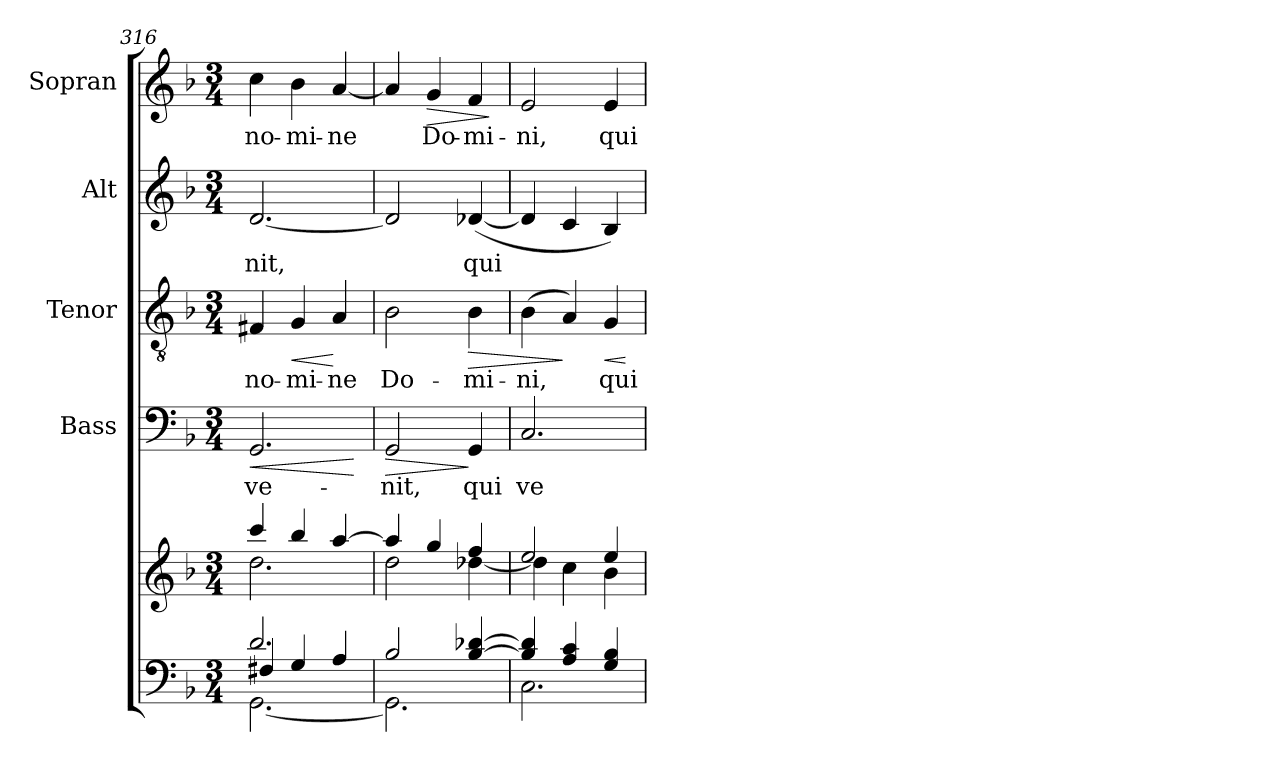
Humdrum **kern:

**kern	**kern	**kern	**text	**dynam	**kern	**text	**dynam	**kern	**text	**kern	**text	**dynam
*part5	*part5	*part4	*part4	*part4	*part3	*part3	*part3	*part2	*part2	*part1	*part1	*part1
*staff6	*staff5	*staff4	*staff4	*staff4	*staff3	*staff3	*staff3	*staff2	*staff2	*staff1	*staff1	*staff1
*	*	*I"Bass	*	*	*I"Tenor	*	*	*I"Alt	*	*I"Sopran	*	*
*	*	*I'B.	*	*	*I'T.	*	*	*I'A.	*	*I'S.	*	*
*clefF4	*clefG2	*clefF4	*	*	*clefGv2	*	*	*clefG2	*	*clefG2	*	*
*k[b-]	*k[b-]	*k[b-]	*	*	*k[b-]	*	*	*k[b-]	*	*k[b-]	*	*
*F:	*F:	*F:	*	*	*F:	*	*	*F:	*	*F:	*	*
*M3/4	*M3/4	*M3/4	*	*	*M3/4	*	*	*M3/4	*	*M3/4	*	*
=316	=316	=316	=316	=316	=316	=316	=316	=316	=316	=316	=316	=316
*^	*^	*	*	*	*	*	*	*	*	*	*	*
*	*^	*	*	*	*	*	*	*	*	*	*	*	*	*
!	!	!	!	!	!	!LO:LY:b	!LO:HP:b	!	!LO:LY:b	!	!	!LO:LY:b	!	!LO:LY:b	!
2.d/	[<2.GG\	4F#X/	4ccc/	2.dd\	2.GG/	ve-	<	4F#X/	no-	.	[2.d/	-nit,	4cc\	no-	.
!	!	!	!	!	!	!	!	!	!LO:LY:b	!LO:HP:b	!	!	!	!LO:LY:b	!
.	.	4G/	4bb-/	.	.	.	.	4G/	-mi-	<	.	.	4b-\	-mi-	.
!	!	!	!	!	!	!	!	!	!LO:LY:b	!	!	!	!	!LO:LY:b	!
.	.	4A/	[>4aa/	.	.	.	.	4A/	-ne	[	.	.	[4a/	-ne	.
*v	*v	*v	*	*	*	*	*	*	*	*	*	*	*	*	*
*	*v	*v	*	*	*	*	*	*	*	*	*	*	*
.	.	.	.	[	.	.	.	.	.	.	.	.
!!LO:PB:g=z
=317	=317	=317	=317	=317	=317	=317	=317	=317	=317	=317	=317	=317
*^	*^	*	*	*	*	*	*	*	*	*	*	*
!	!	!	!	!	!LO:LY:b	!LO:HP:b	!	!LO:LY:b	!	!	!	!	!	!
2B-/	2.GG\]	4aa/]	2dd\	2GG/	-nit,	>	2B-\	Do-	.	2d/]	.	4a/]	.	.
!	!	!	!	!	!	!	!	!	!	!	!	!	!LO:LY:b	!LO:HP:b
.	.	4gg/	.	.	.	.	.	.	.	.	.	4g/	Do-	>
!	!	!	!	!	!LO:LY:b	!	!	!LO:LY:b	!LO:HP:b	!	!LO:LY:b	!	!LO:LY:b	!
[>4B-/ [>4d-X/	.	4ff/	[<4dd-X\	4GG/	qui	]	4B-\	-mi-	>	(<[4d-X/	qui	4f/	-mi-	.
*v	*v	*	*	*	*	*	*	*	*	*	*	*	*	*
*	*v	*v	*	*	*	*	*	*	*	*	*	*	*
.	.	.	.	.	.	.	.	.	.	.	.	]
=318	=318	=318	=318	=318	=318	=318	=318	=318	=318	=318	=318	=318
*^	*^	*	*	*	*	*	*	*	*	*	*	*
!	!	!	!	!	!LO:LY:b	!	!	!LO:LY:b	!	!	!	!	!LO:LY:b	!
4B-/] 4d-/]	2.C\	2ee/	4dd-\]	2.C/	ve-	.	(>4B-\	-ni,	.	4d-/]	.	2e/	-ni,	.
4A/ 4c/	.	.	4cc\	.	.	.	4A/)	.	]	4c/	.	.	.	.
!	!	!	!	!	!	!	!	!LO:LY:b	!LO:HP:b	!	!	!	!LO:LY:b	!
4G/ 4B-/	.	4ee/	4b-\	.	.	.	4G/	qui	<	4B-/)	.	4e/	qui	.
*v	*v	*	*	*	*	*	*	*	*	*	*	*	*	*
*	*v	*v	*	*	*	*	*	*	*	*	*	*	*
.	.	.	.	.	.	.	[	.	.	.	.	.
=	=	=	=	=	=	=	=	=	=	=	=	=
*-	*-	*-	*-	*-	*-	*-	*-	*-	*-	*-	*-	*-
